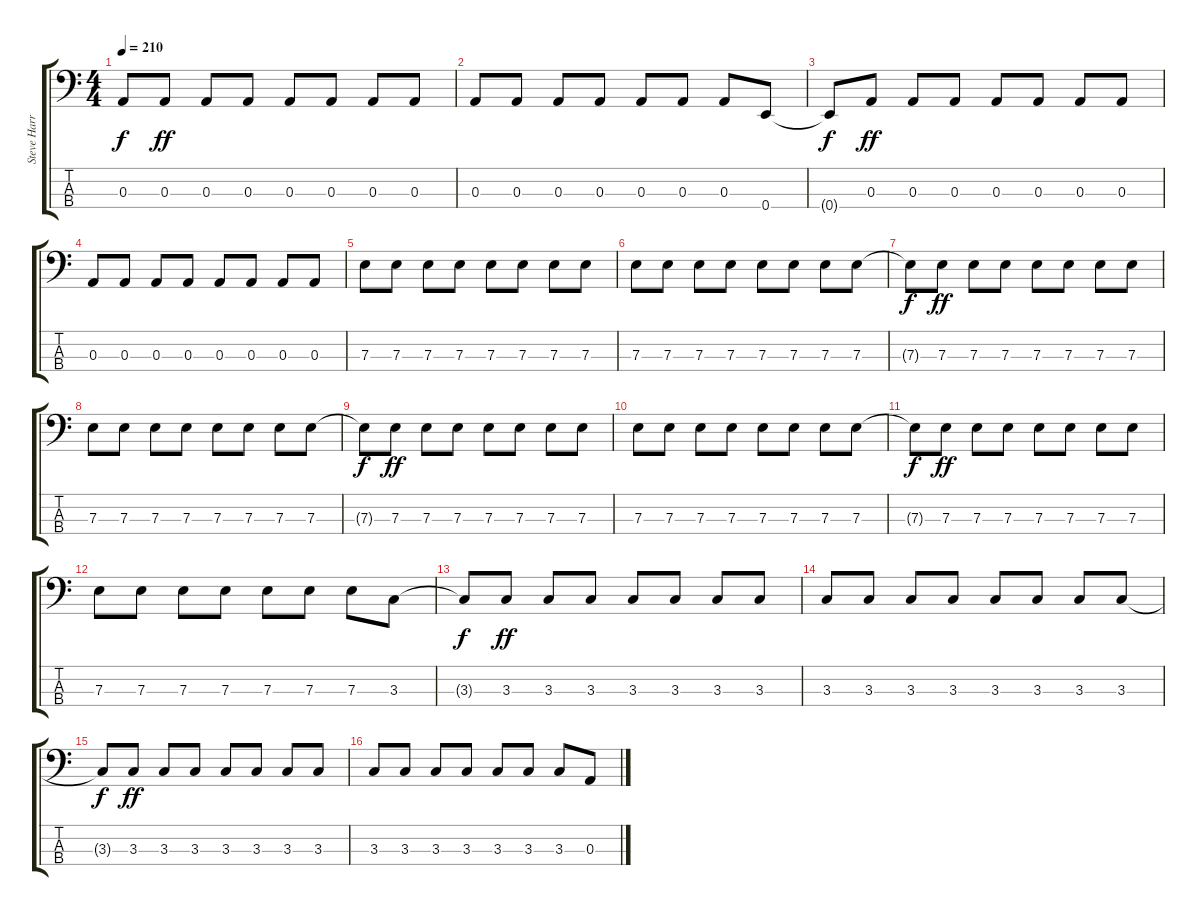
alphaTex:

\track ("Steve Harris" "Steve Harr") {instrument electricbassfinger}
\staff {score tabs}
\tuning (G2 D2 A1 E1) {hide}
\ts (4 4)
\tempo 210
\clef f4
\ks c
0.3{t}.8{dy f} 0.3.8{dy ff} 0.3.8 0.3.8 0.3.8 0.3.8 0.3.8 0.3.8 |
0.3.8 0.3.8 0.3.8 0.3.8 0.3.8 0.3.8 0.3.8 0.4.8 |
0.4{t}.8{dy f} 0.3.8{dy ff} 0.3.8 0.3.8 0.3.8 0.3.8 0.3.8 0.3.8 |
0.3.8 0.3.8 0.3.8 0.3.8 0.3.8 0.3.8 0.3.8 0.3.8 |
7.3.8 7.3.8 7.3.8 7.3.8 7.3.8 7.3.8 7.3.8 7.3.8 |
7.3.8 7.3.8 7.3.8 7.3.8 7.3.8 7.3.8 7.3.8 7.3.8 |
7.3{t}.8{dy f} 7.3.8{dy ff} 7.3.8 7.3.8 7.3.8 7.3.8 7.3.8 7.3.8 |
7.3.8 7.3.8 7.3.8 7.3.8 7.3.8 7.3.8 7.3.8 7.3.8 |
7.3{t}.8{dy f} 7.3.8{dy ff} 7.3.8 7.3.8 7.3.8 7.3.8 7.3.8 7.3.8 |
7.3.8 7.3.8 7.3.8 7.3.8 7.3.8 7.3.8 7.3.8 7.3.8 |
7.3{t}.8{dy f} 7.3.8{dy ff} 7.3.8 7.3.8 7.3.8 7.3.8 7.3.8 7.3.8 |
7.3.8 7.3.8 7.3.8 7.3.8 7.3.8 7.3.8 7.3.8 3.3.8 |
3.3{t}.8{dy f} 3.3.8{dy ff} 3.3.8 3.3.8 3.3.8 3.3.8 3.3.8 3.3.8 |
3.3.8 3.3.8 3.3.8 3.3.8 3.3.8 3.3.8 3.3.8 3.3.8 |
3.3{t}.8{dy f} 3.3.8{dy ff} 3.3.8 3.3.8 3.3.8 3.3.8 3.3.8 3.3.8 |
3.3.8 3.3.8 3.3.8 3.3.8 3.3.8 3.3.8 3.3.8 0.3.8
